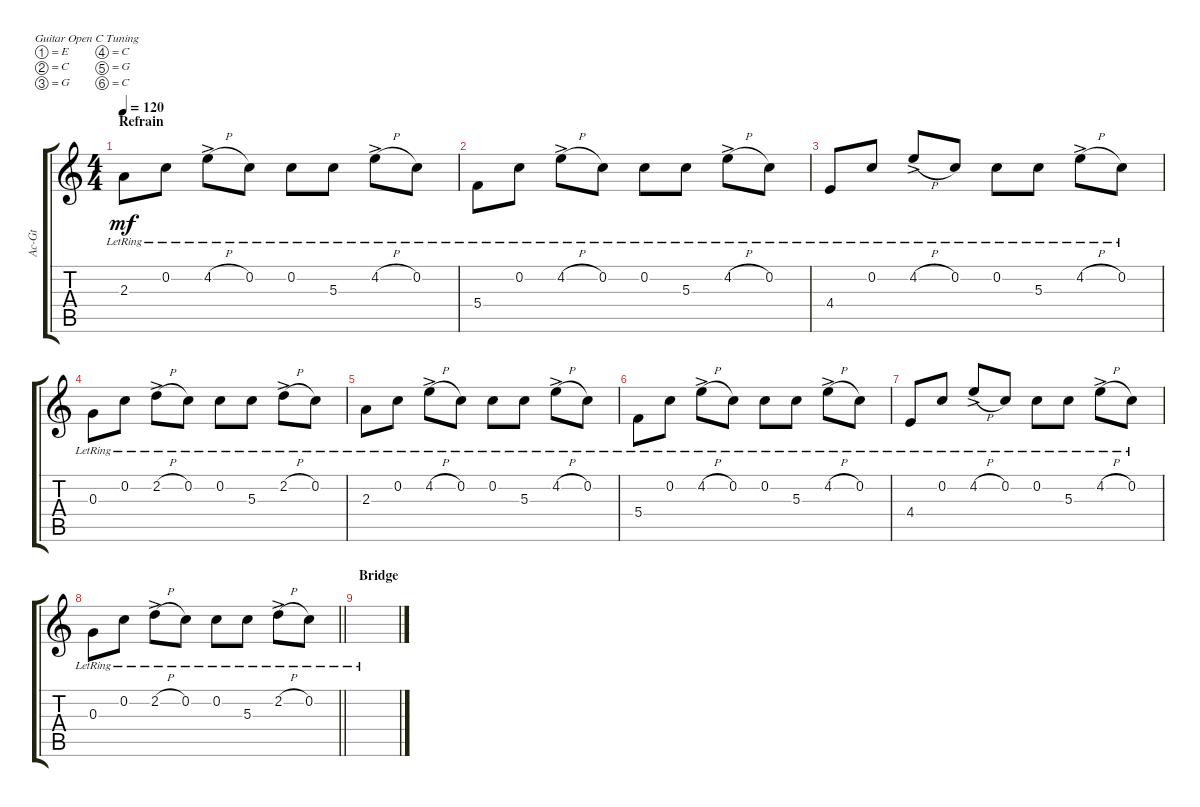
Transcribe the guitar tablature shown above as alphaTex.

\defaultSystemsLayout 4
\bracketExtendMode groupsimilarinstruments
\otherSystemsTrackNameOrientation horizontal
\track ("Acoustic Guitar" "Ac-Gt") {multiBarRest instrument acousticguitarsteel}
\staff {score tabs}
\tuning (E4 C4 G3 C3 G2 C2)
\ts (4 4)
\section ("" "Refrain")
\tempo 120
\clef g2
\ks c
2.3{lr}.8{dy mf beam Down} 0.2{lr}.8{beam Down} 4.2{h ac lr}.8{beam Down} 0.2{lr}.8{beam Down} 0.2{lr}.8{beam Down} 5.3{lr}.8{beam Down} 4.2{h ac lr}.8{beam Down} 0.2{lr}.8{beam Down} |
5.4{lr}.8{beam Down} 0.2{lr}.8{beam Down} 4.2{h ac lr}.8{beam Down} 0.2{lr}.8{beam Down} 0.2{lr}.8{beam Down} 5.3{lr}.8{beam Down} 4.2{h ac lr}.8{beam Down} 0.2{lr}.8{beam Down} |
4.4{lr}.8{beam Up} 0.2{lr}.8{beam Up} 4.2{h ac lr}.8{beam Up} 0.2{lr}.8{beam Up} 0.2{lr}.8{beam Down} 5.3{lr}.8{beam Down} 4.2{h ac lr}.8{beam Down} 0.2{lr}.8{beam Down} |
0.3{lr}.8{beam Down} 0.2{lr}.8{beam Down} 2.2{h ac lr}.8{beam Down} 0.2{lr}.8{beam Down} 0.2{lr}.8{beam Down} 5.3{lr}.8{beam Down} 2.2{h ac lr}.8{beam Down} 0.2{lr}.8{beam Down} |
2.3{lr}.8{beam Down} 0.2{lr}.8{beam Down} 4.2{h ac lr}.8{beam Down} 0.2{lr}.8{beam Down} 0.2{lr}.8{beam Down} 5.3{lr}.8{beam Down} 4.2{h ac lr}.8{beam Down} 0.2{lr}.8{beam Down} |
5.4{lr}.8{beam Down} 0.2{lr}.8{beam Down} 4.2{h ac lr}.8{beam Down} 0.2{lr}.8{beam Down} 0.2{lr}.8{beam Down} 5.3{lr}.8{beam Down} 4.2{h ac lr}.8{beam Down} 0.2{lr}.8{beam Down} |
4.4{lr}.8{beam Up} 0.2{lr}.8{beam Up} 4.2{h ac lr}.8{beam Up} 0.2{lr}.8{beam Up} 0.2{lr}.8{beam Down} 5.3{lr}.8{beam Down} 4.2{h ac lr}.8{beam Down} 0.2{lr}.8{beam Down} |
\barLineRight lightlight
0.3{lr}.8{beam Down} 0.2{lr}.8{beam Down} 2.2{h ac lr}.8{beam Down} 0.2{lr}.8{beam Down} 0.2{lr}.8{beam Down} 5.3{lr}.8{beam Down} 2.2{h ac lr}.8{beam Down} 0.2{lr}.8{beam Down} |
\section ("" "Bridge")
